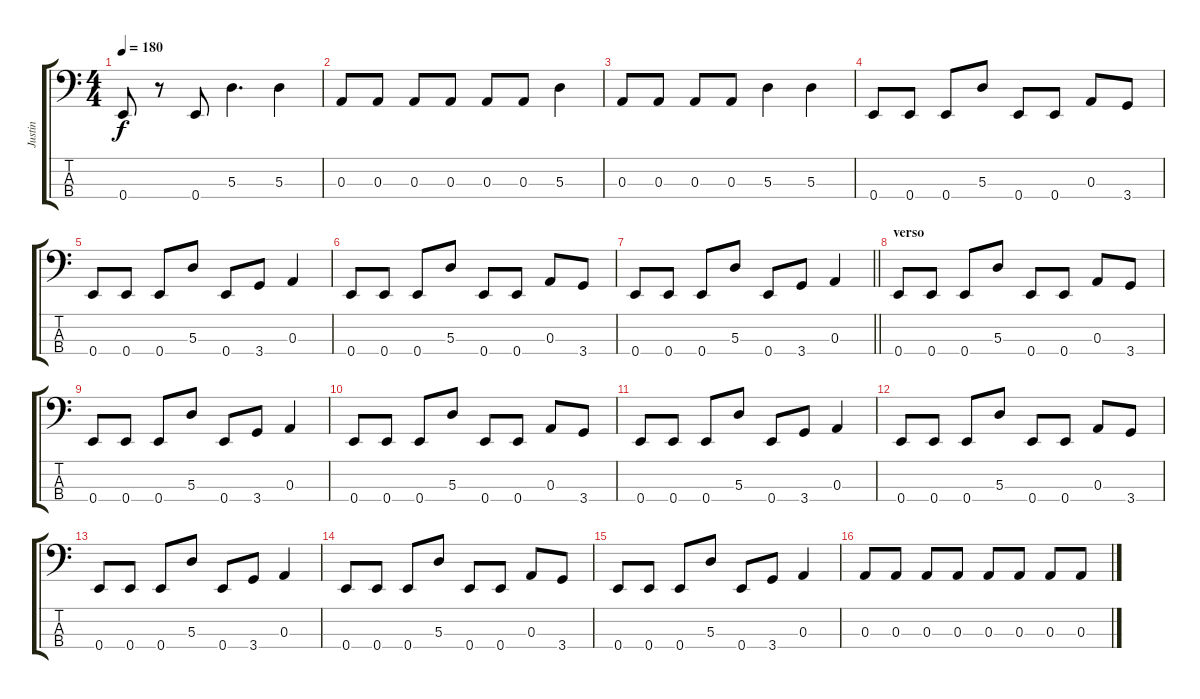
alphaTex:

\track ("Justin" "Justin") {instrument electricbassfinger}
\staff {score tabs}
\tuning (G2 D2 A1 E1) {hide}
\ts (4 4)
\tempo 180
\clef f4
\ks c
0.4.8{dy f} r.8 0.4.8 5.3.4{d} 5.3.4 |
0.3.8 0.3.8 0.3.8 0.3.8 0.3.8 0.3.8 5.3.4 |
0.3.8 0.3.8 0.3.8 0.3.8 5.3.4 5.3.4 |
0.4.8 0.4.8 0.4.8 5.3.8 0.4.8 0.4.8 0.3.8 3.4.8 |
0.4.8 0.4.8 0.4.8 5.3.8 0.4.8 3.4.8 0.3.4 |
0.4.8 0.4.8 0.4.8 5.3.8 0.4.8 0.4.8 0.3.8 3.4.8 |
\barLineRight lightlight
0.4.8 0.4.8 0.4.8 5.3.8 0.4.8 3.4.8 0.3.4 |
\section ("" "verso")
0.4.8 0.4.8 0.4.8 5.3.8 0.4.8 0.4.8 0.3.8 3.4.8 |
0.4.8 0.4.8 0.4.8 5.3.8 0.4.8 3.4.8 0.3.4 |
0.4.8 0.4.8 0.4.8 5.3.8 0.4.8 0.4.8 0.3.8 3.4.8 |
0.4.8 0.4.8 0.4.8 5.3.8 0.4.8 3.4.8 0.3.4 |
0.4.8 0.4.8 0.4.8 5.3.8 0.4.8 0.4.8 0.3.8 3.4.8 |
0.4.8 0.4.8 0.4.8 5.3.8 0.4.8 3.4.8 0.3.4 |
0.4.8 0.4.8 0.4.8 5.3.8 0.4.8 0.4.8 0.3.8 3.4.8 |
0.4.8 0.4.8 0.4.8 5.3.8 0.4.8 3.4.8 0.3.4 |
0.3.8 0.3.8 0.3.8 0.3.8 0.3.8 0.3.8 0.3.8 0.3.8
